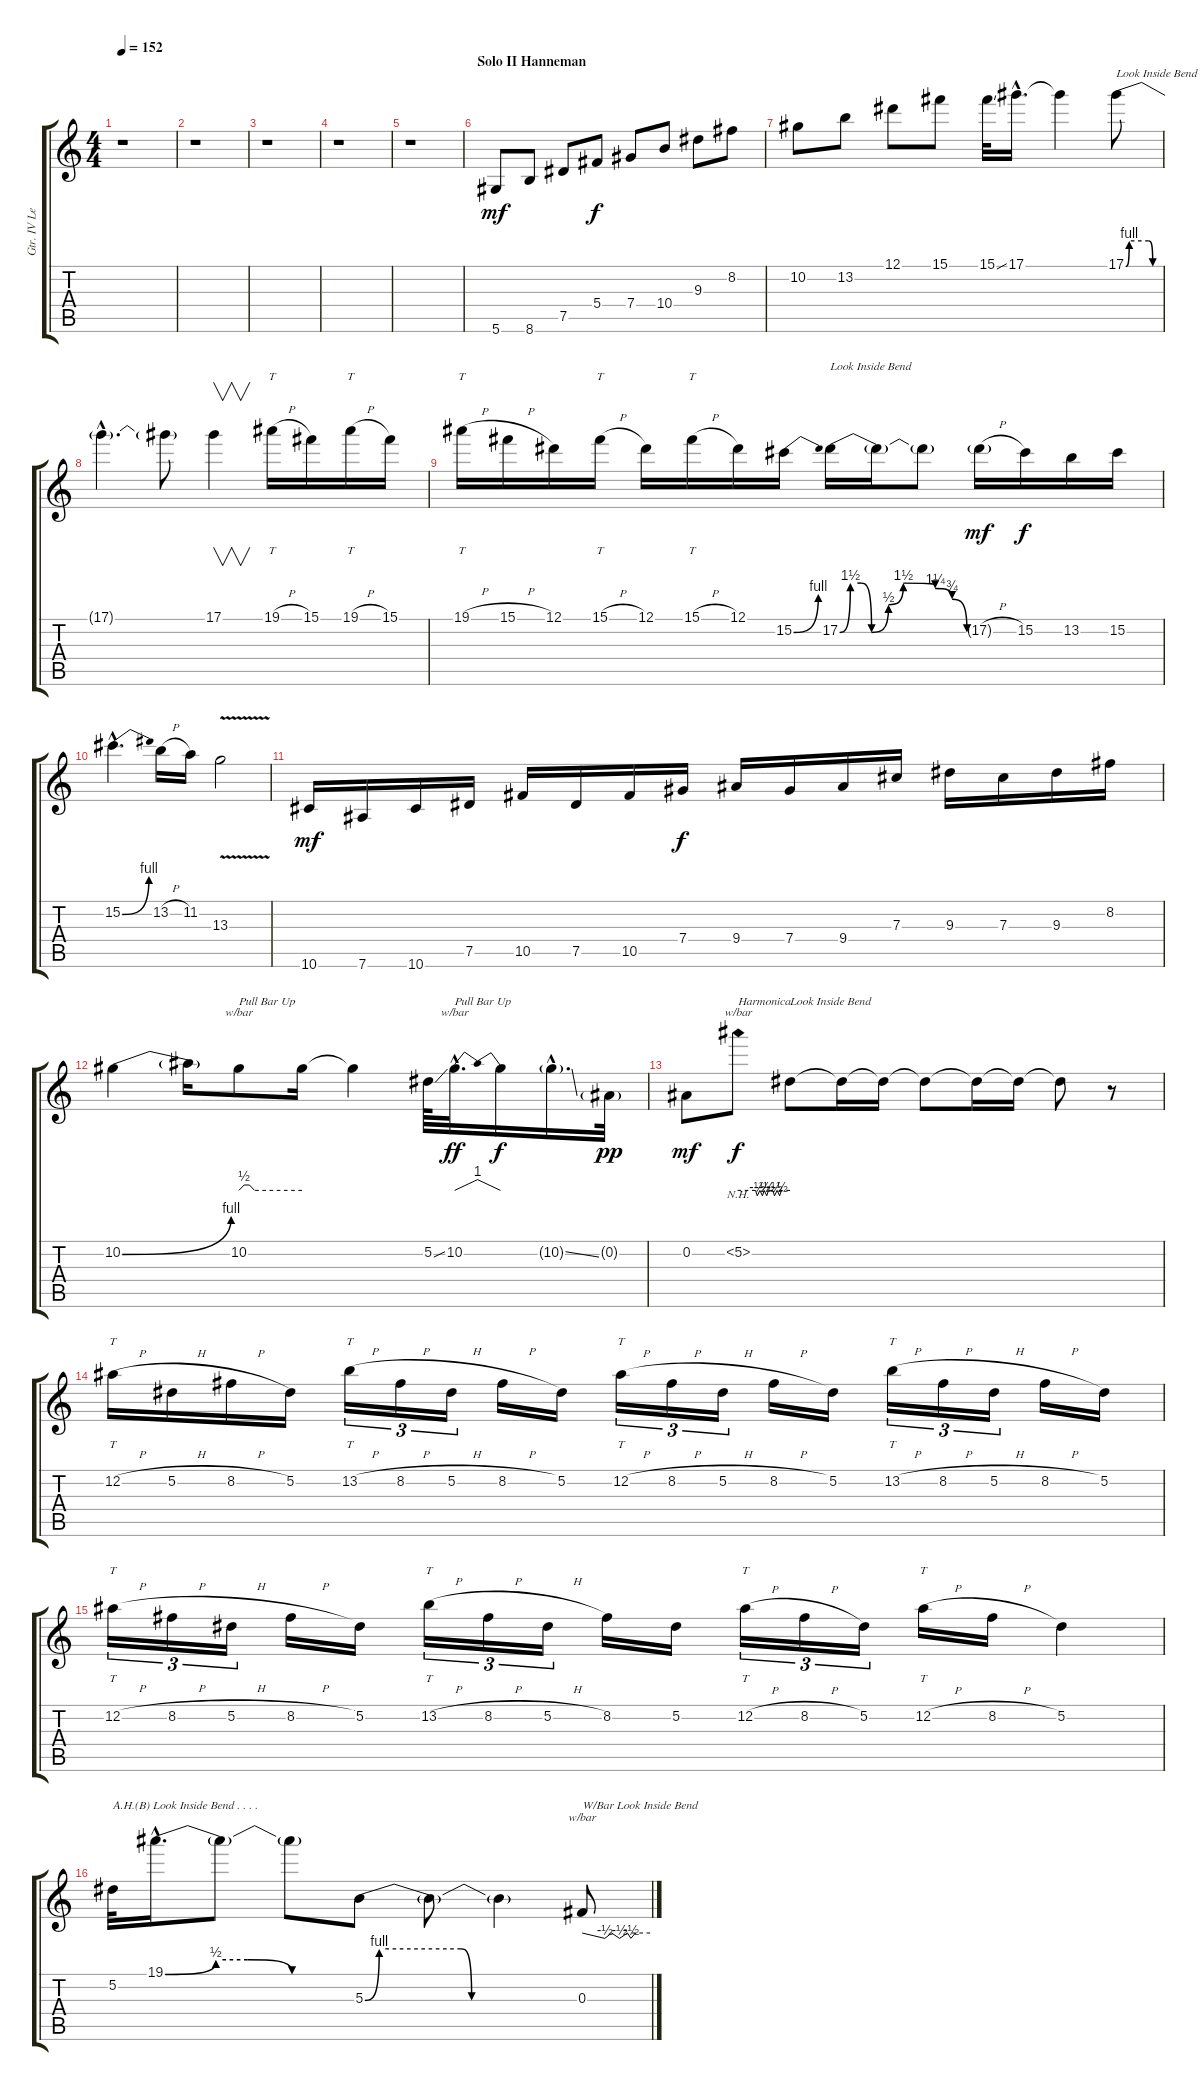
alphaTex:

\track ("Gtr. IV Lead" "Gtr. IV Le") {instrument overdrivenguitar}
\staff {score tabs}
\tuning (Eb4 Bb3 Gb3 Db3 Ab2 Eb2) {hide}
\ts (4 4)
\tempo 152
\clef g2
\ks c
r.1{dy fff} |
r.1 |
r.1 |
r.1 |
r.1 |
\section ("" "Solo II Hanneman")
5.6.8{dy mf} 8.6.8 7.5.8 5.4.8{dy f} 7.4.8 10.4.8 9.3.8 8.2.8 |
10.2.8 13.2.8 12.1.8 15.1.8 15.1{ss}.32 17.1{hac}.16{d} 17.1{t}.4 17.1{be (custom 0 0 6 4 41 4 48 0 60 0)}.8{txt "Look Inside Bend"} |
17.1{hac t}.4{d} 17.1{t}.8 17.1.4{v} 19.1{h}.16{tt} 15.1.16 19.1{h}.16{tt} 15.1.16 |
19.1{h}.16{tt} 15.1{h}.16 12.1.16 15.1{h}.16{tt} 12.1.16 15.1{h}.16{tt} 12.1.16 15.2{be (bend 0 0 60 4)}.16 17.2{be (custom 0 0 5 6 10 6 15 0 23 2 30 6 45 5 53 3 60 0)}.16{txt "Look Inside Bend"} 17.2{t}.16 17.2{t}.8 17.2{h g}.16{dy mf} 15.2.16{dy f} 13.2.16 15.2.16 |
15.2{be (bend 0 0 60 4) hac}.4{d} 13.2{h}.16 11.2.16 13.3{v}.2 |
10.6.16{dy mf} 7.6.16 10.6.16 7.5.16 10.5.16 7.5.16 10.5.16 7.4.16{dy f} 9.4.16 7.4.16 9.4.16 7.3.16 9.3.16 7.3.16 9.3.16 8.2.16 |
10.2{be (bend 0 0 60 4)}.4 10.2{t}.16 10.2.8{tbe (custom default 0 0 5 2 10 2 15 0 60 0) txt "Pull Bar Up"} 10.2{t}.16 10.2{t}.4 5.2{ss}.64 10.2{hac}.32{d tbe (dip default 0 0 30 4 60 0) txt "Pull Bar Up" dy ff} 10.2{t}.16{dy f} 10.2{ss g hac}.16{d} 0.2{g}.32{dy pp} |
0.2.8{dy mf} 5.2{nh}.8{tbe (custom default 0 0 20 0 22 -2 25 0 28 -2 30 0 33 -2 35 0 40 0 42 -2 45 0 48 -2 50 0 60 0) txt "Harmonica" dy f} 5.2{t}.8{txt "Look Inside Bend"} 5.2{t}.16 5.2{t}.16 5.2{t}.8 5.2{t}.16 5.2{t}.16 5.2{t}.8 r.8 |
12.2{h}.16{tt} 5.2{h}.16 8.2{h}.16 5.2.16 13.2{h}.16{tt tu (3 2)} 8.2{h}.16{tu (3 2)} 5.2{h}.16{tu (3 2)} 8.2{h}.16 5.2.16 12.2{h}.16{tt tu (3 2)} 8.2{h}.16{tu (3 2)} 5.2{h}.16{tu (3 2)} 8.2{h}.16 5.2.16 13.2{h}.16{tt tu (3 2)} 8.2{h}.16{tu (3 2)} 5.2{h}.16{tu (3 2)} 8.2{h}.16 5.2.16 |
12.2{h}.16{tt tu (3 2)} 8.2{h}.16{tu (3 2)} 5.2{h}.16{tu (3 2)} 8.2{h}.16 5.2.16 13.2{h}.16{tt tu (3 2)} 8.2{h}.16{tu (3 2)} 5.2{h}.16{tu (3 2)} 8.2.16 5.2.16 12.2{h}.16{tt tu (3 2)} 8.2{h}.16{tu (3 2)} 5.2.16{tu (3 2)} 12.2{h}.16{tt} 8.2{h}.16 5.2.4 |
5.2.32{txt "A.H.(B) Look Inside Bend . . . . "} 19.1{be (custom 0 0 16 2 26 2 40 0 60 0) hac}.16{d} 19.1{t}.8 19.1{t}.8 5.3{be (custom 0 0 4 4 27 4 30 0 60 0)}.8 5.3{t}.8 5.3{t}.4 0.3.8{tbe (custom default 0 0 20 -2 26 0 33 -2 40 0 43 -2 47 0 60 0) txt "W/Bar Look Inside Bend"}
